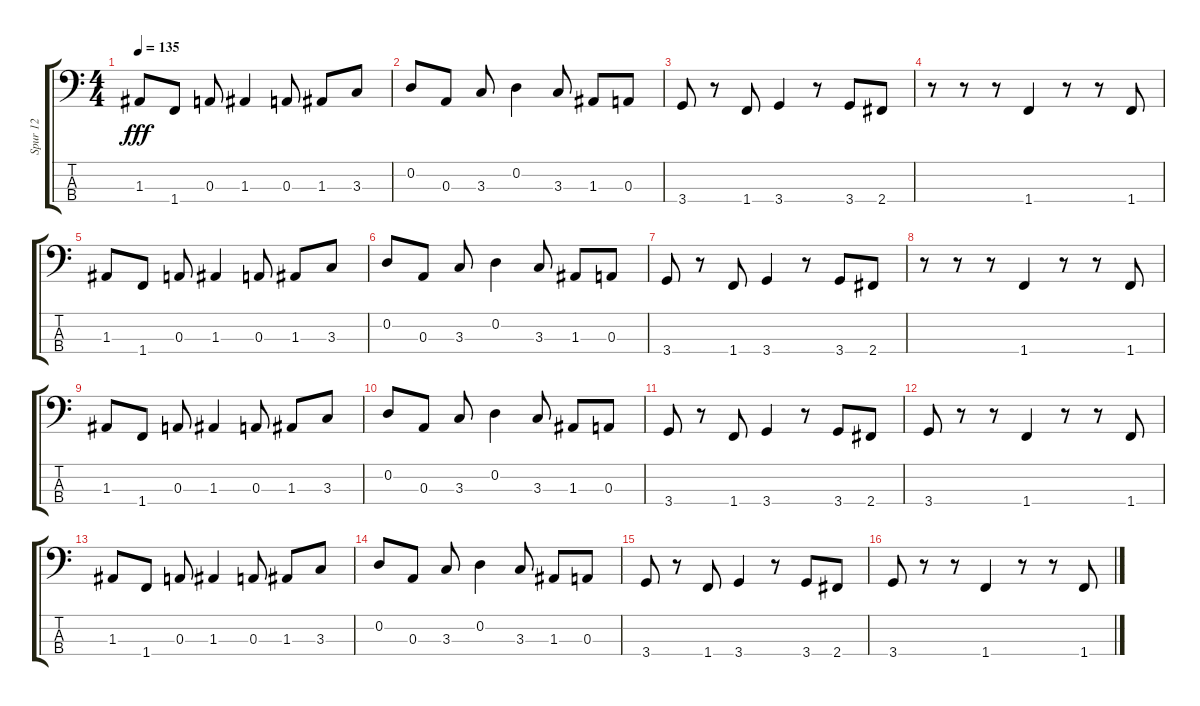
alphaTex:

\track ("Spur 12" "Spur 12") {instrument electricbasspick}
\staff {score tabs}
\tuning (G2 D2 A1 E1) {hide}
\ts (4 4)
\tempo 135
\clef f4
\ks c
1.3.8{dy fff} 1.4.8 0.3.8 1.3.4 0.3.8 1.3.8 3.3.8 |
0.2.8 0.3.8 3.3.8 0.2.4 3.3.8 1.3.8 0.3.8 |
3.4.8 r.8 1.4.8 3.4.4 r.8 3.4.8 2.4.8 |
r.8 r.8 r.8 1.4.4 r.8 r.8 1.4.8 |
1.3.8 1.4.8 0.3.8 1.3.4 0.3.8 1.3.8 3.3.8 |
0.2.8 0.3.8 3.3.8 0.2.4 3.3.8 1.3.8 0.3.8 |
3.4.8 r.8 1.4.8 3.4.4 r.8 3.4.8 2.4.8 |
r.8 r.8 r.8 1.4.4 r.8 r.8 1.4.8 |
1.3.8 1.4.8 0.3.8 1.3.4 0.3.8 1.3.8 3.3.8 |
0.2.8 0.3.8 3.3.8 0.2.4 3.3.8 1.3.8 0.3.8 |
3.4.8 r.8 1.4.8 3.4.4 r.8 3.4.8 2.4.8 |
3.4.8 r.8 r.8 1.4.4 r.8 r.8 1.4.8 |
1.3.8 1.4.8 0.3.8 1.3.4 0.3.8 1.3.8 3.3.8 |
0.2.8 0.3.8 3.3.8 0.2.4 3.3.8 1.3.8 0.3.8 |
3.4.8 r.8 1.4.8 3.4.4 r.8 3.4.8 2.4.8 |
3.4.8 r.8 r.8 1.4.4 r.8 r.8 1.4.8
